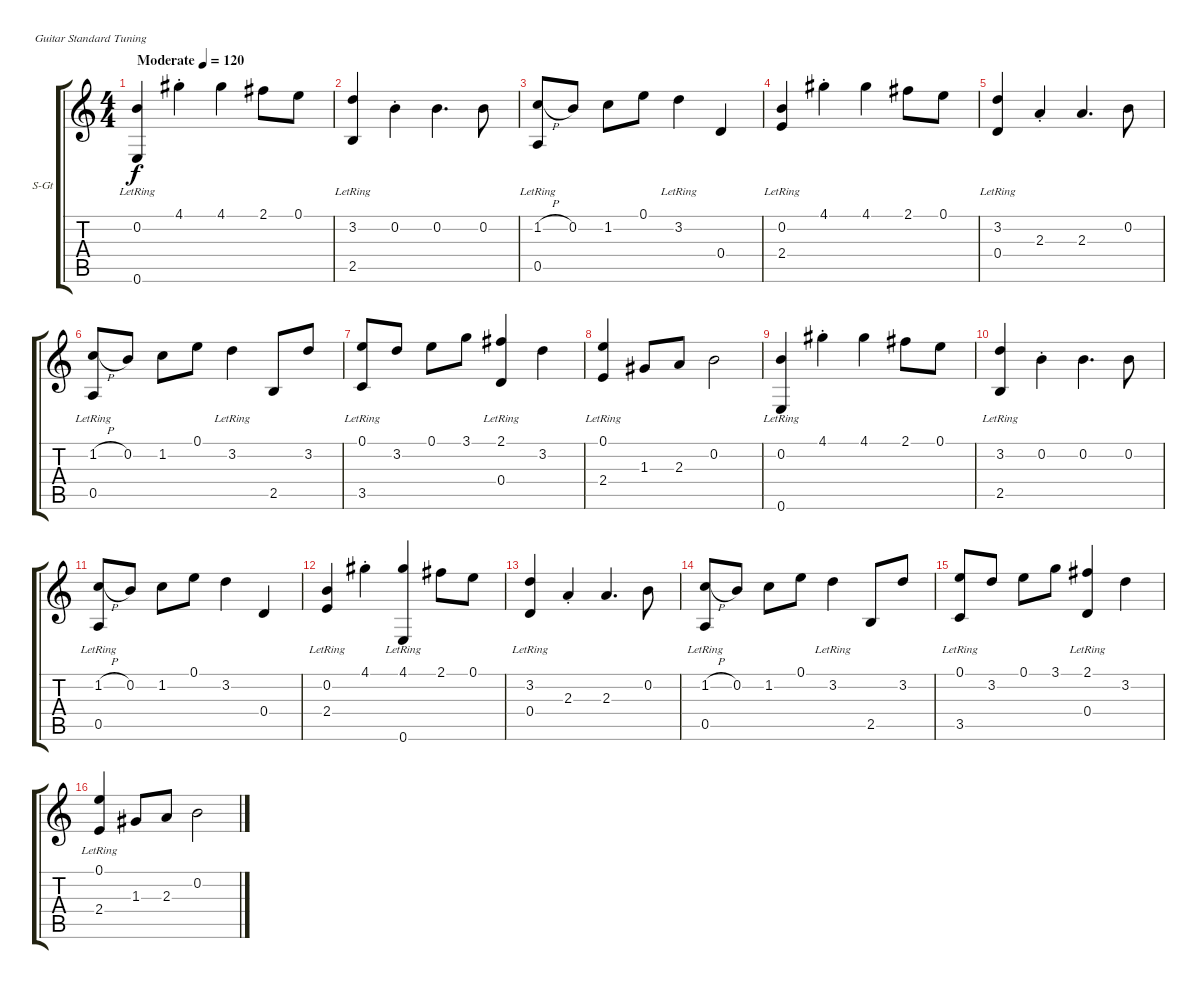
\bracketExtendMode groupsimilarinstruments
\firstSystemTrackNameOrientation horizontal
\otherSystemsTrackNameOrientation horizontal
\track ("Track 1" "S-Gt") {instrument acousticguitarsteel}
\staff {score tabs}
\tuning (E4 B3 G3 D3 A2 E2)
\ts (4 4)
\beaming (8 2 2 2 2)
\tempo (120 "Moderate")
\clef g2
\ks c
(0.2 0.6{lr}).4{dy f instrument acousticguitarsteel} 4.1{st}.4 4.1.4 2.1.8 0.1.8 |
(3.2 2.5{lr}).4 0.2{st}.4 0.2.4{d} 0.2.8 |
(1.2{h} 0.5{lr}).8 0.2.8 1.2.8 0.1.8 3.2{lr}.4 0.4.4 |
(0.2 2.4{lr}).4 4.1{st}.4 4.1.4 2.1.8 0.1.8 |
(3.2 0.4{lr}).4 2.3{st}.4 2.3.4{d} 0.2.8 |
(1.2{h} 0.5{lr}).8 0.2.8 1.2.8 0.1.8 3.2{lr}.4 2.5.8 3.2.8 |
(0.1 3.5{lr}).8 3.2.8 0.1.8 3.1.8 (2.1 0.4{lr}).4 3.2.4 |
(0.1{lr} 2.4{lr}).4 1.3.8 2.3.8 0.2.2 |
(0.2 0.6{lr}).4 4.1{st}.4 4.1.4 2.1.8 0.1.8 |
(3.2 2.5{lr}).4 0.2{st}.4 0.2.4{d} 0.2.8 |
(1.2{h} 0.5{lr}).8 0.2.8 1.2.8 0.1.8 3.2.4 0.4.4 |
(0.2 2.4{lr}).4 4.1{st}.4 (4.1 0.6{lr}).4 2.1.8 0.1.8 |
(3.2 0.4{lr}).4 2.3{st}.4 2.3.4{d} 0.2.8 |
(1.2{h} 0.5{lr}).8 0.2.8 1.2.8 0.1.8 3.2{lr}.4 2.5.8 3.2.8 |
(0.1 3.5{lr}).8 3.2.8 0.1.8 3.1.8 (2.1 0.4{lr}).4 3.2.4 |
(0.1{lr} 2.4{lr}).4 1.3.8 2.3.8 0.2.2
